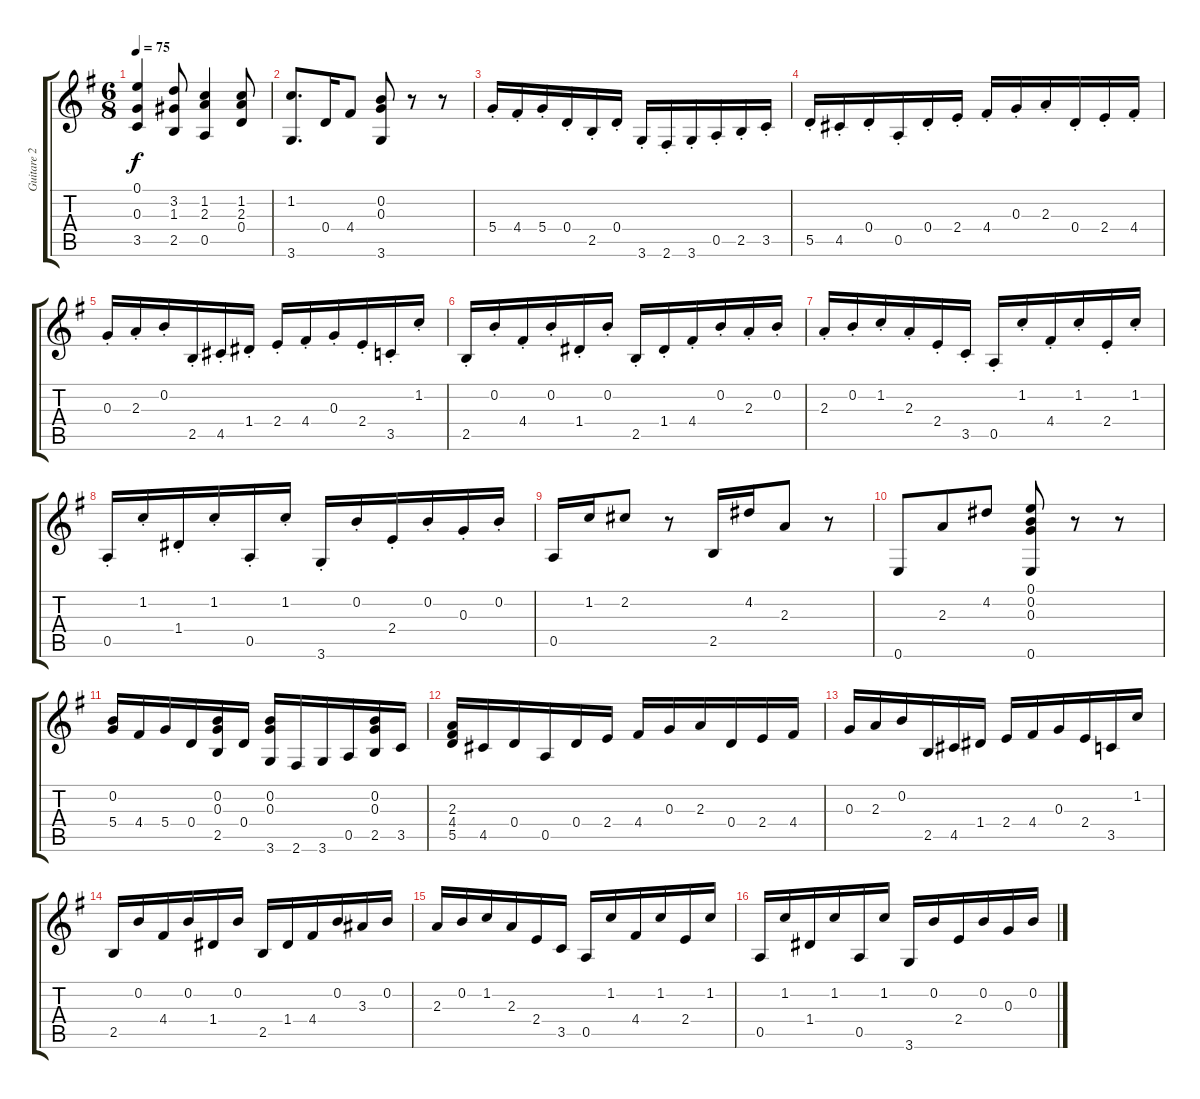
\track ("Guitare 2" "Guitare 2") {instrument acousticguitarnylon}
\staff {score tabs}
\tuning (E4 B3 G3 D3 A2 E2) {hide}
\ts (6 8)
\tempo 75
\clef g2
\ks g
(0.1 0.3 3.5).4{dy f} (3.2 1.3 2.5).8 (1.2 2.3 0.5).4 (1.2 2.3 0.4).8 |
(1.2 3.6).8{d} 0.4.16 4.4.8 (0.2 0.3 3.6).8 r.8 r.8 |
5.4{st}.16{volume 16} 4.4{st}.16 5.4{st}.16 0.4{st}.16 2.5{st}.16 0.4{st}.16 3.6{st}.16 2.6{st}.16 3.6{st}.16 0.5{st}.16 2.5{st}.16 3.5{st}.16 |
5.5{st}.16 4.5{st}.16 0.4{st}.16 0.5{st}.16 0.4{st}.16 2.4{st}.16 4.4{st}.16 0.3{st}.16 2.3{st}.16 0.4{st}.16 2.4{st}.16 4.4{st}.16 |
0.3{st}.16 2.3{st}.16 0.2{st}.16 2.5{st}.16 4.5{st}.16 1.4{st}.16 2.4{st}.16 4.4{st}.16 0.3{st}.16 2.4{st}.16 3.5{st}.16 1.2{st}.16 |
2.5{st}.16 0.2{st}.16 4.4{st}.16 0.2{st}.16 1.4{st}.16 0.2{st}.16 2.5{st}.16 1.4{st}.16 4.4{st}.16 0.2{st}.16 2.3{st}.16 0.2{st}.16 |
2.3{st}.16 0.2{st}.16 1.2{st}.16 2.3{st}.16 2.4{st}.16 3.5{st}.16 0.5{st}.16 1.2{st}.16 4.4{st}.16 1.2{st}.16 2.4{st}.16 1.2{st}.16 |
0.5{st}.16 1.2{st}.16 1.4{st}.16 1.2{st}.16 0.5{st}.16 1.2{st}.16 3.6{st}.16 0.2{st}.16 2.4{st}.16 0.2{st}.16 0.3{st}.16 0.2{st}.16 |
0.5.16 1.2.16 2.2.8 r.8 2.5.16 4.2.16 2.3.8 r.8 |
0.6.8 2.3.8 4.2.8 (0.1 0.2 0.3 0.6).8 r.8 r.8 |
(0.2 5.4).16{volume 13} 4.4.16 5.4.16 0.4.16 (0.2 0.3 2.5).16 0.4.16 (0.2 0.3 3.6).16 2.6.16 3.6.16 0.5.16 (0.2 0.3 2.5).16 3.5.16 |
(2.3 4.4 5.5).16 4.5.16 0.4.16 0.5.16 0.4.16 2.4.16 4.4.16 0.3.16 2.3.16 0.4.16 2.4.16 4.4.16 |
0.3.16 2.3.16 0.2.16 2.5.16 4.5.16 1.4.16 2.4.16 4.4.16 0.3.16 2.4.16 3.5.16 1.2.16 |
2.5.16 0.2.16 4.4.16 0.2.16 1.4.16 0.2.16 2.5.16 1.4.16 4.4.16 0.2.16 3.3.16 0.2.16 |
2.3.16 0.2.16 1.2.16 2.3.16 2.4.16 3.5.16 0.5.16 1.2.16 4.4.16 1.2.16 2.4.16 1.2.16 |
0.5.16 1.2.16 1.4.16 1.2.16 0.5.16 1.2.16 3.6.16 0.2.16 2.4.16 0.2.16 0.3.16 0.2.16
